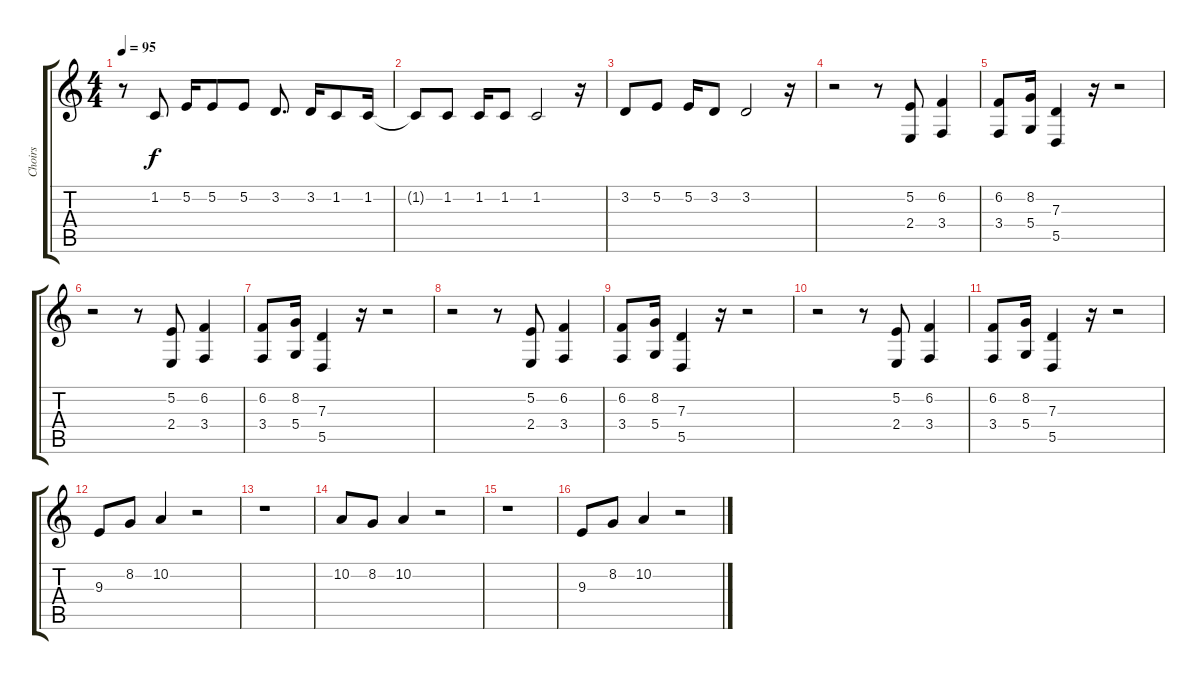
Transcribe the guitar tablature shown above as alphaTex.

\track ("Choirs" "Choirs") {instrument shamisen}
\staff {score tabs}
\tuning (E4 B3 G3 D3 A2 E2) {hide}
\ts (4 4)
\tempo 95
\clef g2
\ks c
r.8{dy f} 1.2.8 5.2.16 5.2.8 5.2.8 3.2.8{d} 3.2.16 1.2.8 1.2.16 |
1.2{t}.8 1.2.8 1.2.16 1.2.8 1.2.2 r.16 |
3.2.8 5.2.8 5.2.16 3.2.8 3.2.2 r.16 |
r.2{volume 11} r.8 (5.2 2.4).8 (6.2 3.4).4 |
(6.2 3.4).8 (8.2 5.4).16 (7.3 5.5).4 r.16 r.2 |
r.2{volume 11} r.8 (5.2 2.4).8 (6.2 3.4).4 |
(6.2 3.4).8 (8.2 5.4).16 (7.3 5.5).4 r.16 r.2 |
r.2{volume 11} r.8 (5.2 2.4).8 (6.2 3.4).4 |
(6.2 3.4).8 (8.2 5.4).16 (7.3 5.5).4 r.16 r.2 |
r.2{volume 11} r.8 (5.2 2.4).8 (6.2 3.4).4 |
(6.2 3.4).8 (8.2 5.4).16 (7.3 5.5).4 r.16 r.2 |
9.3.8{volume 11} 8.2.8 10.2.4 r.2 |
r.1 |
10.2.8{volume 11} 8.2.8 10.2.4 r.2 |
r.1 |
9.3.8{volume 11} 8.2.8 10.2.4 r.2
